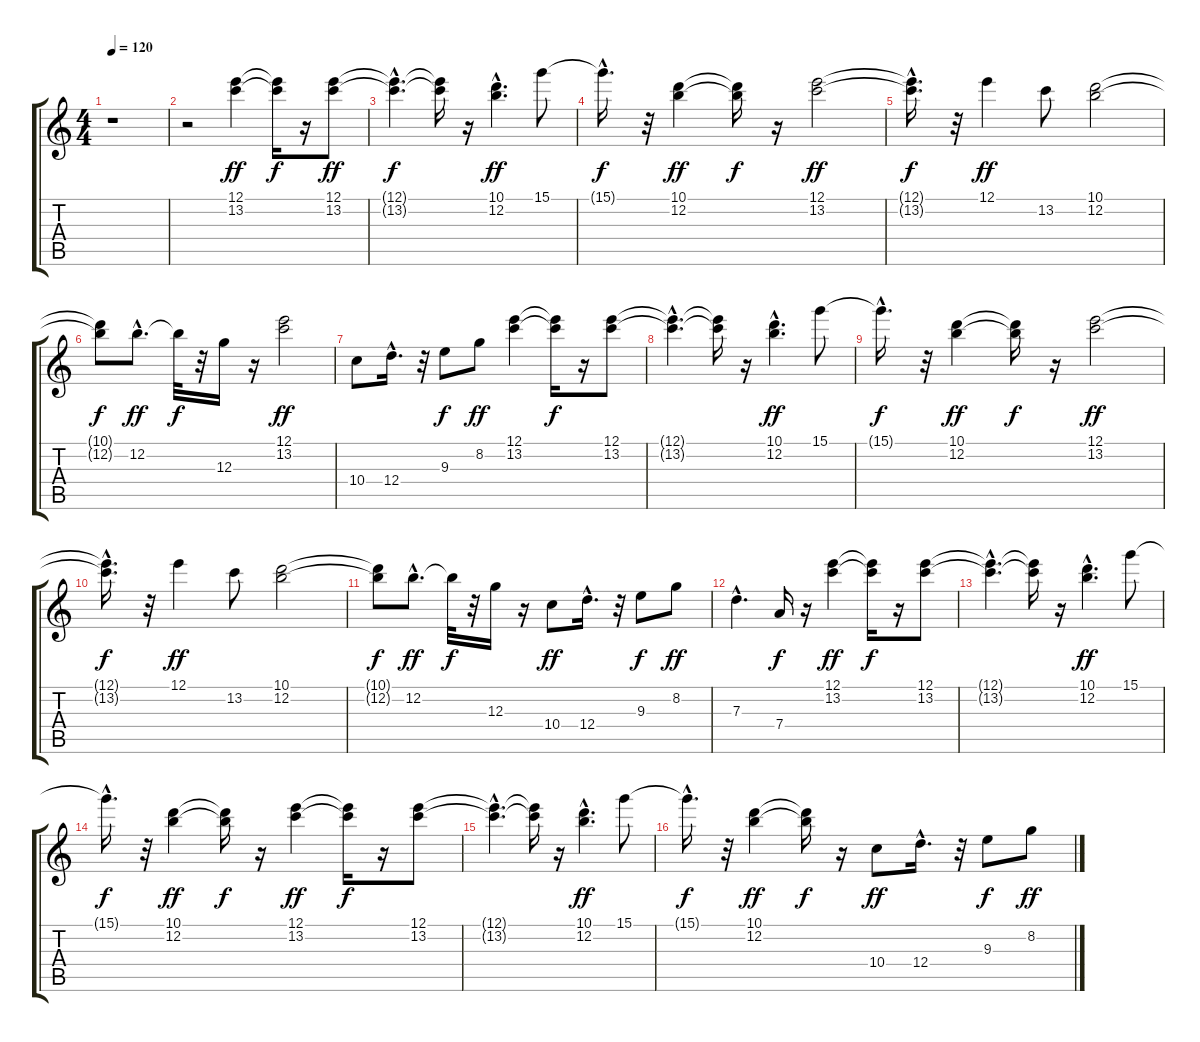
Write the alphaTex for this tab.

\track "" {instrument acousticguitarsteel}
\staff {score tabs}
\tuning (E4 B3 G3 D3 A2 E2) {hide}
\ts (4 4)
\tempo 120
\clef g2
\ks c
r.1{dy f} |
r.2 (12.1 13.2).4{dy ff} (12.1{t} 13.2{t}).16{dy f} r.16 (12.1 13.2).8{dy ff} |
(12.1{hac t} 13.2{hac t}).4{d dy f} (12.1{t} 13.2{t}).16 r.16 (10.1{hac} 12.2{hac}).4{d dy ff} 15.1.8 |
15.1{hac t}.16{d dy f} r.32 (10.1 12.2).4{dy ff} (10.1{t} 12.2{t}).16{dy f} r.16 (12.1 13.2).2{dy ff} |
(12.1{hac t} 13.2{hac t}).16{d dy f} r.32 12.1.4{dy ff} 13.2.8 (10.1 12.2).2 |
(10.1{t} 12.2{t}).8{dy f} 12.2{hac}.8{d dy ff} 12.2{t}.32{dy f} r.32 12.3.16 r.16 (12.1 13.2).2{dy ff} |
10.4.8 12.4{hac}.16{d} r.32 9.3.8{dy f} 8.2.8{dy ff} (12.1 13.2).4 (12.1{t} 13.2{t}).16{dy f} r.16 (12.1 13.2).8 |
(12.1{hac t} 13.2{hac t}).4{d} (12.1{t} 13.2{t}).16 r.16 (10.1{hac} 12.2{hac}).4{d dy ff} 15.1.8 |
15.1{hac t}.16{d dy f} r.32 (10.1 12.2).4{dy ff} (10.1{t} 12.2{t}).16{dy f} r.16 (12.1 13.2).2{dy ff} |
(12.1{hac t} 13.2{hac t}).16{d dy f} r.32 12.1.4{dy ff} 13.2.8 (10.1 12.2).2 |
(10.1{t} 12.2{t}).8{dy f} 12.2{hac}.8{d dy ff} 12.2{t}.32{dy f} r.32 12.3.16 r.16 10.4.8{dy ff} 12.4{hac}.16{d} r.32 9.3.8{dy f} 8.2.8{dy ff} |
7.3{hac}.4{d} 7.4.16{dy f} r.16 (12.1 13.2).4{dy ff} (12.1{t} 13.2{t}).16{dy f} r.16 (12.1 13.2).8 |
(12.1{hac t} 13.2{hac t}).4{d} (12.1{t} 13.2{t}).16 r.16 (10.1{hac} 12.2{hac}).4{d dy ff} 15.1.8 |
15.1{hac t}.16{d dy f} r.32 (10.1 12.2).4{dy ff} (10.1{t} 12.2{t}).16{dy f} r.16 (12.1 13.2).4{dy ff} (12.1{t} 13.2{t}).16{dy f} r.16 (12.1 13.2).8 |
(12.1{hac t} 13.2{hac t}).4{d} (12.1{t} 13.2{t}).16 r.16 (10.1{hac} 12.2{hac}).4{d dy ff} 15.1.8 |
15.1{hac t}.16{d dy f} r.32 (10.1 12.2).4{dy ff} (10.1{t} 12.2{t}).16{dy f} r.16 10.4.8{dy ff} 12.4{hac}.16{d} r.32 9.3.8{dy f} 8.2.8{dy ff}
